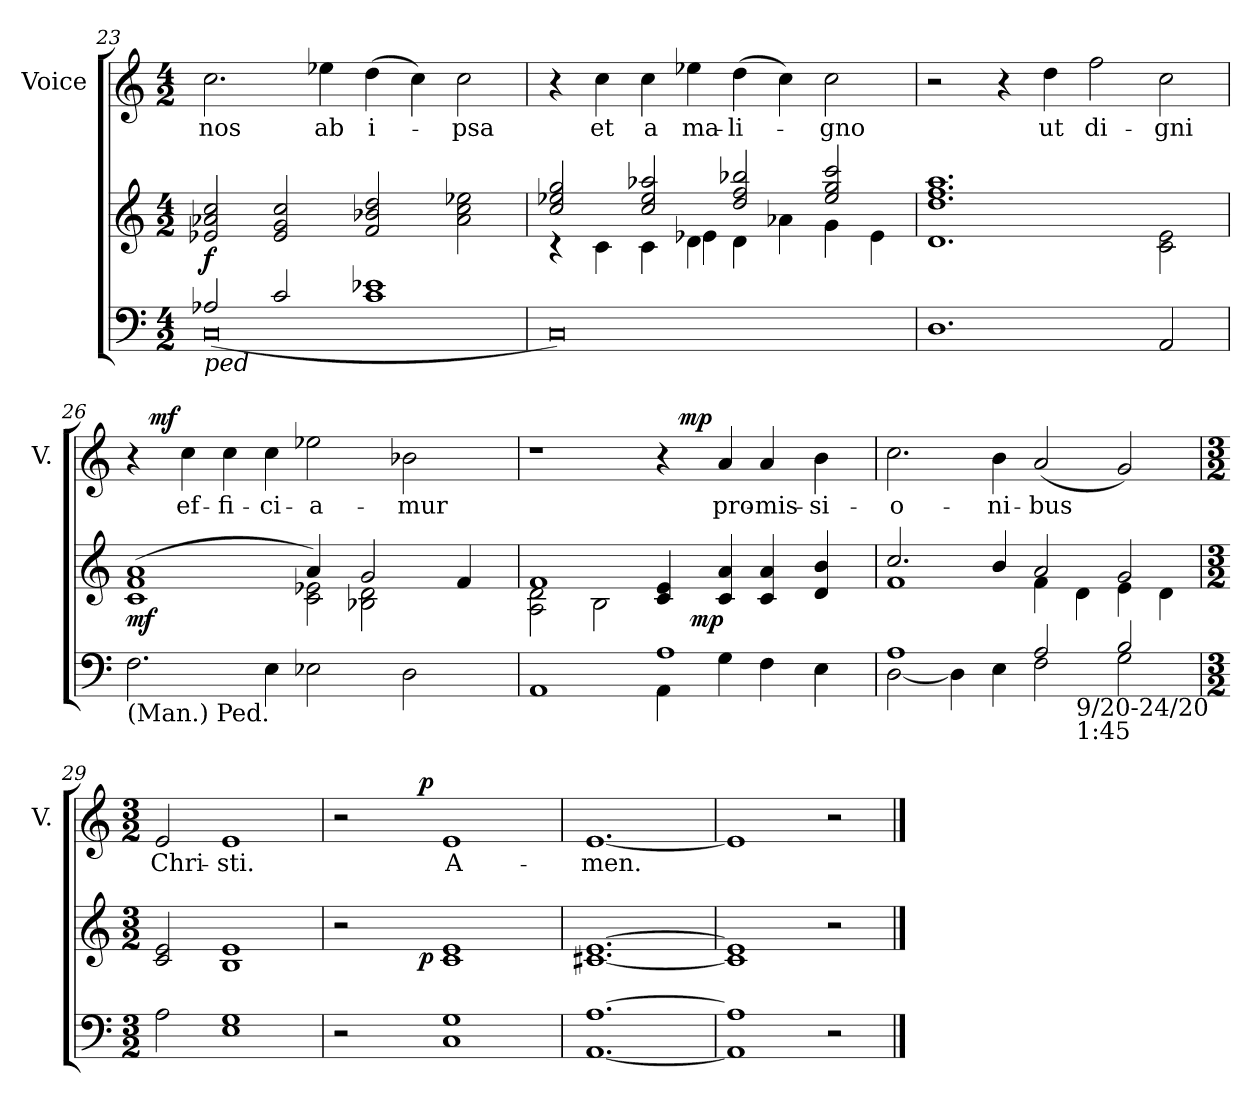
**kern	**kern	**dynam	**kern	**text	**dynam
*part3	*part2	*part2	*part1	*part1	*part1
*staff3	*staff2	*staff2	*staff1	*staff1	*staff1
*	*	*	*I"Voice	*	*
*	*	*	*I'V.	*	*
*clefF4	*clefG2	*	*clefG2	*	*
*k[]	*k[]	*	*k[]	*	*
*C:	*C:	*	*C:	*	*
*M4/2	*M4/2	*	*M4/2	*	*
=23	=23	=23	=23	=23	=23
*^	*	*	*	*	*
!LO:TX:b:i:t=ped	!	!	!	!	!	!
!	!	!	!LO:DY:b	!	!LO:LY:b	!
2A-X/	(<0C	2e-X/ 2a-X/ 2cc/	f	2.cc\	nos	.
2c/	.	2e-/ 2g/ 2cc/	.	.	.	.
!	!	!	!	!	!LO:LY:b	!
.	.	.	.	4ee-X\	ab	.
!	!	!	!	!	!LO:LY:b	!
1c 1e-X	.	2f/ 2b-X/ 2dd/	.	(>4dd\	i-	.
.	.	.	.	4cc\)	.	.
!	!	!	!	!	!LO:LY:b	!
.	.	2a-\ 2cc\ 2ee-X\	.	2cc\	-psa	.
*v	*v	*	*	*	*	*
=24	=24	=24	=24	=24	=24
*	*^	*	*	*	*
*	*	*^	*	*	*	*
0C)	2cc/ 2ee-X/ 2gg/	4rc	2.ryy	.	4r	.	.
!	!	!	!	!	!	!LO:LY:b	!
.	.	4c\	.	.	4cc\	et	.
!	!	!	!	!	!	!LO:LY:b	!
.	2cc/ 2ee-/ 2aa-X/	4c\	.	.	4cc\	a	.
!	!	!	!	!	!	!LO:LY:b	!
.	.	4d<\	4e-X\	.	4ee-X\	ma-	.
!	!	!	!	!	!	!LO:LY:b	!
.	2dd/ 2ff/ 2bb-X/	1ryy	4d\	.	(>4dd\	-li-	.
.	.	.	4a-X\	.	4cc\)	.	.
!	!	!	!	!	!	!LO:LY:b	!
.	2ee-/ 2gg/ 2ccc/	.	4g\	.	2cc\	-gno	.
.	.	.	4e-\	.	.	.	.
*	*v	*v	*v	*	*	*	*
!!LO:LB:g=z
=25	=25	=25	=25	=25	=25
1.D	1.d 1.dd 1.ff 1.aa	.	2r	.	.
.	.	.	4r	.	.
!	!	!	!	!LO:LY:b	!
.	.	.	4dd\	ut	.
!	!	!	!	!LO:LY:b	!
.	.	.	2ff\	di-	.
!	!	!	!	!LO:LY:b	!
2AA/	2c\ 2e\	.	2cc\	-gni	.
=26	=26	=26	=26	=26	=26
*	*^	*	*	*	*
*	*	*^	*	*	*	*
!LO:TX:b:t=(Man.) Ped.	!	!	!	!	!	!	!
!	!	!	!	!LO:DY:b	!	!	!
*	*	*	*	*	*^	*	*
2.F\	1c 1f	(>1a	1ryy	mf	4r	16.ryy	.	.
!	!	!	!	!	!	!	!	!LO:DY:a
.	.	.	.	.	.	1ryy	.	mf
!	!	!	!	!	!	!	!LO:LY:b	!
.	.	.	.	.	4cc\	.	ef-	.
!	!	!	!	!	!	!	!LO:LY:b	!
.	.	.	.	.	4cc\	.	-fi-	.
!	!	!	!	!	!	!	!LO:LY:b	!
4E\	.	.	.	.	4cc\	.	-ci-	.
!	!	!	!	!	!	!	!LO:LY:b	!
2E-X\	2c\ 2e-X\	4a/)	4ryy	.	2ee-X\	.	-a-	.
.	.	.	.	.	.	2ryy	.	.
.	.	2g/	2B-X\ 2d\	.	.	.	.	.
!	!	!	!	!	!	!	!LO:LY:b	!
2D\	2ryy	.	.	.	2b-X\	.	-mur	.
.	.	.	.	.	.	4ryy	.	.
.	.	4ryy	4f/	.	.	.	.	.
.	.	.	.	.	.	8ryy	.	.
.	.	.	.	.	.	32ryy	.	.
=27	=27	=27	=27	=27	=27	=27	=27	=27
*^	*	*	*	*	*	*	*	*
1ryy	1AA	1f	2A\ 2d\	1ryy	.	1r	1ryy	.	.
.	.	.	2B\	.	.	.	.	.	.
1A	4AA\	4c/ 4e/	1ryy	8ryy	.	4r	16.ryy	.	.
!	!	!	!	!	!	!	!	!	!LO:DY:a
.	.	.	.	.	.	.	2ryy	.	mp
!	!	!	!	!	!LO:DY:b	!	!	!	!
.	.	.	.	2..ryy	mp	.	.	.	.
!	!	!	!	!	!	!	!	!LO:LY:b	!
.	4G\	4c/ 4a/	.	.	.	4a/	.	pro-	.
!	!	!	!	!	!	!	!	!LO:LY:b	!
.	4F\	4c/ 4a/	.	.	.	4a/	.	-mis-	.
.	.	.	.	.	.	.	4ryy	.	.
!	!	!	!	!	!	!	!	!LO:LY:b:rj	!
.	4E\	4d/ 4b/	.	.	.	4b\	.	-si-	.
.	.	.	.	.	.	.	8ryy	.	.
.	.	.	.	.	.	.	32ryy	.	.
=28	=28	=28	=28	=28	=28	=28	=28	=28	=28
!	!	!	!	!	!	!	!	!LO:LY:b	!
*	*	*	*v	*v	*	*	*	*	*
*	*^	*	*	*	*v	*v	*	*
1A	[<2D\	1ryy	2.cc/	1f	.	2.cc\	-o-	.
.	4D\]	.	.	.	.	.	.	.
!	!	!	!	!	!	!	!LO:LY:b	!
.	4E\	.	4b/	.	.	4b\	-ni-	.
!	!	!	!	!	!	!	!LO:LY:b	!
2A/	2F\	4ryy	2a/	4f\	.	(<2a/	-bus	.
!	!	!LO:TX:b:t=9/20-24/20\n1&colon;45	!	!	!	!	!	!
.	.	2.ryy	.	4d\	.	.	.	.
2B/	2G\	.	2g/	4e\	.	2g/)	.	.
.	.	.	.	4d\	.	.	.	.
*v	*v	*v	*	*	*	*	*	*
*	*v	*v	*	*	*	*
!!LO:LB:g=z
=29	=29	=29	=29	=29	=29
*M3/2	*M3/2	*	*M3/2	*	*
*^	*^	*	*	*	*
*	*^	*	*	*	*	*	*
!	!	!	!	!	!	!	!LO:LY:b	!
*v	*v	*v	*	*	*	*	*	*
*	*v	*v	*	*	*	*
2A\	2c/ 2e/	.	2e/	Chri-	.
!	!	!	!	!LO:LY:b	!
1E 1G	1B 1e	.	1e	-sti.	.
=30	=30	=30	=30	=30	=30
*	*^	*	*^	*	*
2r	2r	4ryy	.	2r	4ryy	.	.
.	.	8ryy	.	.	8ryy	.	.
.	.	32ryy	.	.	32ryy	.	.
!	!	!	!LO:DY:b	!	!	!	!LO:DY:a
.	.	1ryy	p	.	1ryy	.	p
!	!	!	!	!	!	!LO:LY:b	!
1C 1G	1c 1e	.	.	1e	.	A-	.
.	.	16.ryy	.	.	16.ryy	.	.
=31	=31	=31	=31	=31	=31	=31	=31
!	!	!	!	!	!	!LO:LY:b	!
*	*v	*v	*	*	*	*	*
*	*	*	*v	*v	*	*
[<1.AA [>1.A	[<1.c#X [>1.e	.	[<1.e	-men.	.
=32	=32	=32	=32	=32	=32
1AA] 1A]	1c#] 1e]	.	1e]	.	.
2r	2r	.	2r	.	.
==	==	==	==	==	==
*-	*-	*-	*-	*-	*-
